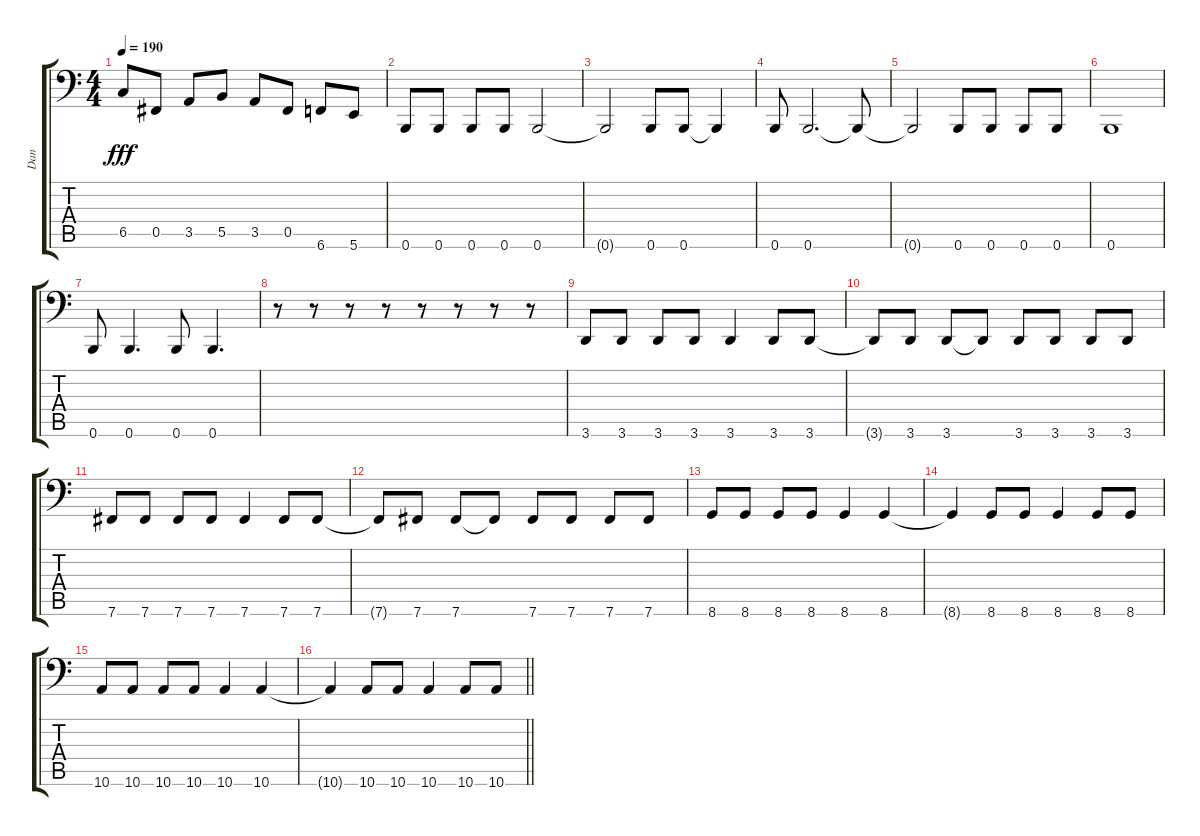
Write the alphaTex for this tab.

\track ("Dan" "Dan") {instrument electricbassfinger}
\staff {score tabs}
\tuning (Db3 Ab2 E2 B1 Gb1 B0) {hide}
\ts (4 4)
\tempo 190
\clef f4
\ks c
6.5.8{dy fff} 0.5.8 3.5.8 5.5.8 3.5.8 0.5.8 6.6.8 5.6.8 |
0.6.8 0.6.8 0.6.8 0.6.8 0.6.2 |
0.6{t}.2 0.6.8 0.6.8 0.6{t}.4 |
0.6.8 0.6.2{d} 0.6{t}.8 |
0.6{t}.2 0.6.8 0.6.8 0.6.8 0.6.8 |
0.6.1 |
0.6.8 0.6.4{d} 0.6.8 0.6.4{d} |
r.8 r.8 r.8 r.8 r.8 r.8 r.8 r.8 |
3.6.8 3.6.8 3.6.8 3.6.8 3.6.4 3.6.8 3.6.8 |
3.6{t}.8 3.6.8 3.6.8 3.6{t}.8 3.6.8 3.6.8 3.6.8 3.6.8 |
7.6.8 7.6.8 7.6.8 7.6.8 7.6.4 7.6.8 7.6.8 |
7.6{t}.8 7.6.8 7.6.8 7.6{t}.8 7.6.8 7.6.8 7.6.8 7.6.8 |
8.6.8 8.6.8 8.6.8 8.6.8 8.6.4 8.6.4 |
8.6{t}.4 8.6.8 8.6.8 8.6.4 8.6.8 8.6.8 |
10.6.8 10.6.8 10.6.8 10.6.8 10.6.4 10.6.4 |
\barLineRight lightlight
10.6{t}.4 10.6.8 10.6.8 10.6.4 10.6.8 10.6.8
